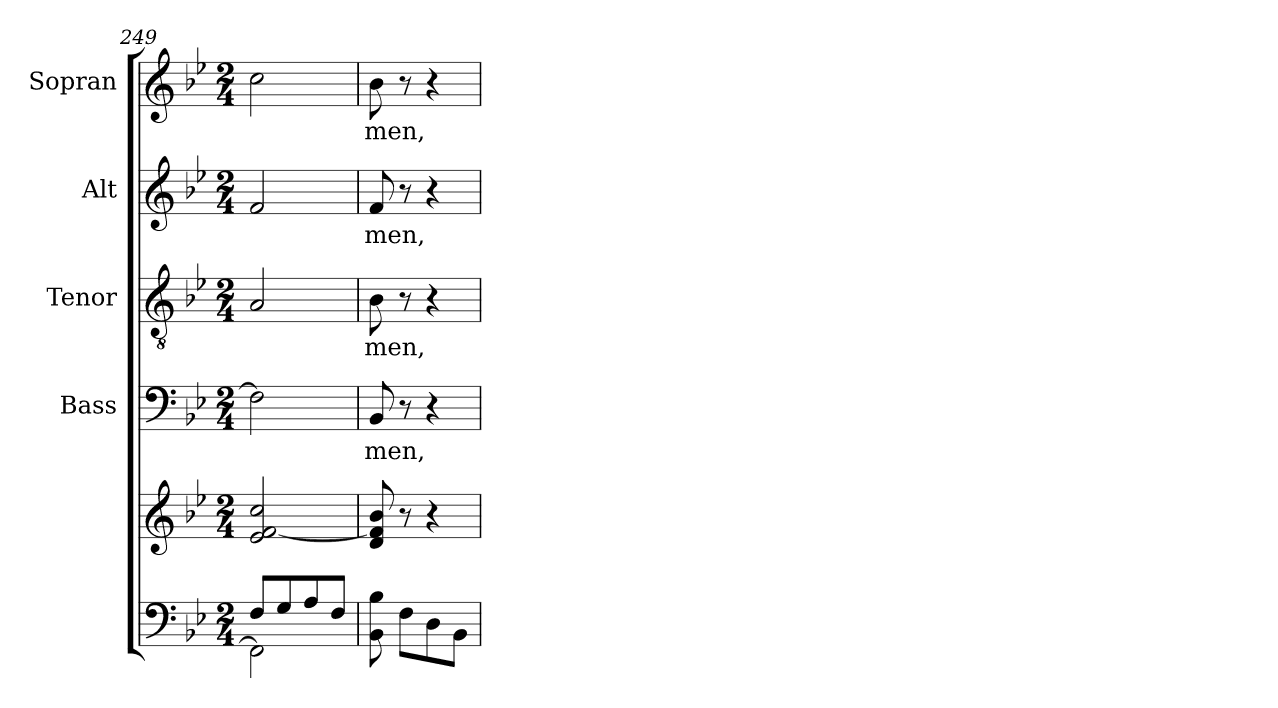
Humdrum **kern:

**kern	**kern	**kern	**text	**kern	**text	**kern	**text	**kern	**text
*part5	*part5	*part4	*part4	*part3	*part3	*part2	*part2	*part1	*part1
*staff6	*staff5	*staff4	*staff4	*staff3	*staff3	*staff2	*staff2	*staff1	*staff1
*	*	*I"Bass	*	*I"Tenor	*	*I"Alt	*	*I"Sopran	*
*	*	*I'B.	*	*I'T.	*	*I'A.	*	*I'S.	*
*clefF4	*clefG2	*clefF4	*	*clefGv2	*	*clefG2	*	*clefG2	*
*k[b-e-]	*k[b-e-]	*k[b-e-]	*	*k[b-e-]	*	*k[b-e-]	*	*k[b-e-]	*
*B-:	*B-:	*B-:	*	*B-:	*	*B-:	*	*B-:	*
*M2/4	*M2/4	*M2/4	*	*M2/4	*	*M2/4	*	*M2/4	*
=249	=249	=249	=249	=249	=249	=249	=249	=249	=249
*^	*	*	*	*	*	*	*	*	*
8F/L	2FF\]	2e-/ [2f/ 2cc/	2F\]	.	2A/	.	2f/	.	2cc\	.
8G/	.	.	.	.	.	.	.	.	.	.
8A/	.	.	.	.	.	.	.	.	.	.
8F/J	.	.	.	.	.	.	.	.	.	.
*v	*v	*	*	*	*	*	*	*	*	*
=250	=250	=250	=250	=250	=250	=250	=250	=250	=250
!	!	!	!LO:LY:b	!	!LO:LY:b	!	!LO:LY:b	!	!LO:LY:b
8BB-\ 8B-\	8d/ 8f/] 8b-/	8BB-/	-men,	8B-\	-men,	8f/	-men,	8b-\	-men,
8F\L	8r	8r	.	8r	.	8r	.	8r	.
8D\	4r	4r	.	4r	.	4r	.	4r	.
8BB-\J	.	.	.	.	.	.	.	.	.
=	=	=	=	=	=	=	=	=	=
*-	*-	*-	*-	*-	*-	*-	*-	*-	*-
